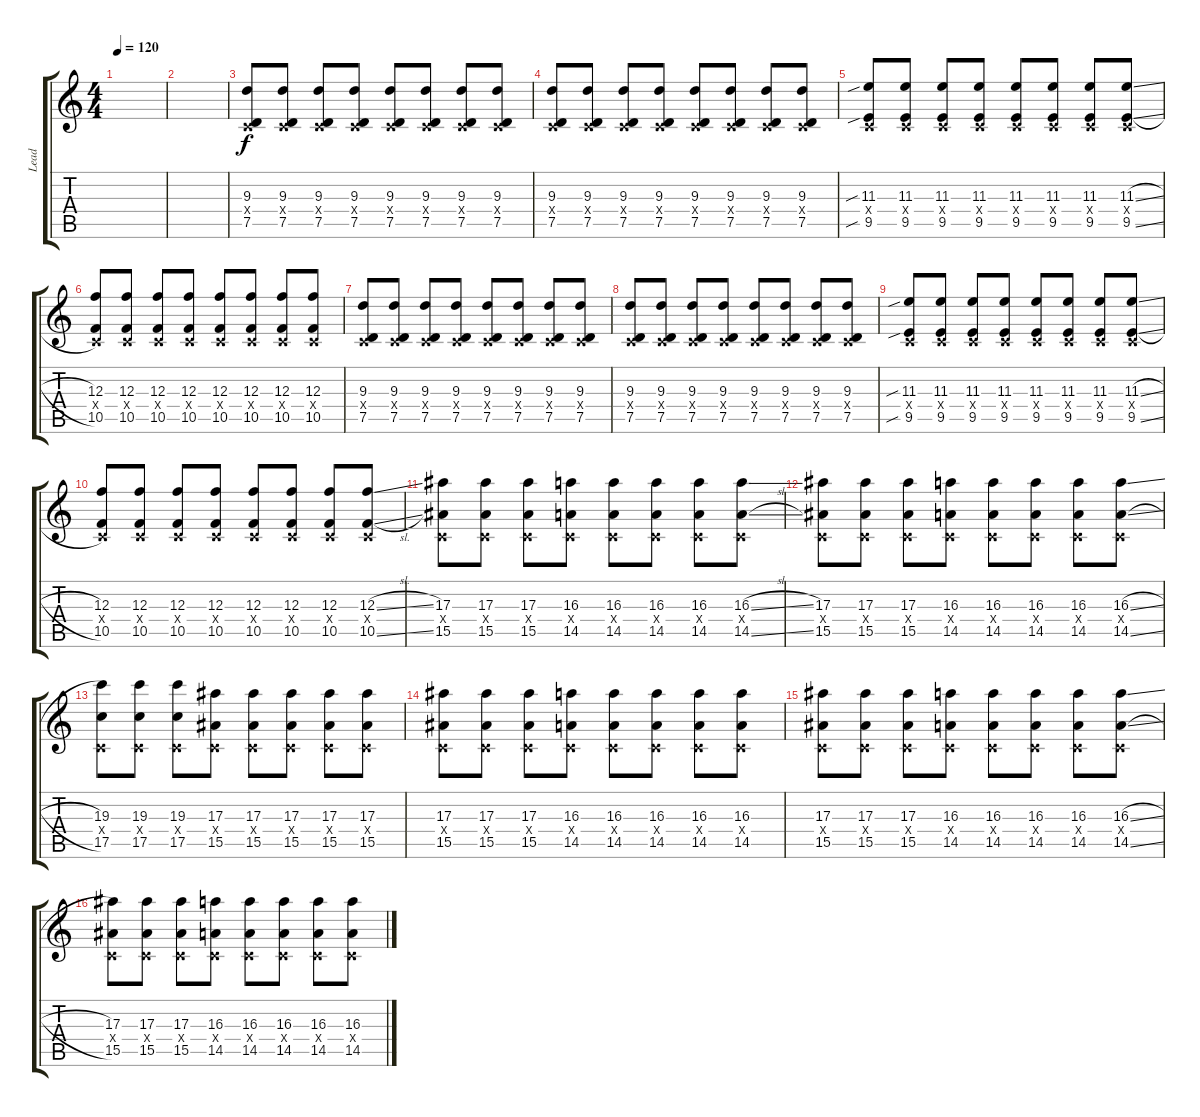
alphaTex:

\track ("Lead" "Lead") {instrument distortionguitar}
\staff {score tabs}
\tuning (D4 A3 F3 C3 G2 C2) {hide}
\ts (4 4)
\tempo 120
\clef g2
\ks c
|
|
(9.3 0.4{x} 7.5).8 (9.3 0.4{x} 7.5).8 (9.3 0.4{x} 7.5).8 (9.3 0.4{x} 7.5).8 (9.3 0.4{x} 7.5).8 (9.3 0.4{x} 7.5).8 (9.3 0.4{x} 7.5).8 (9.3 0.4{x} 7.5).8 |
(9.3 0.4{x} 7.5).8 (9.3 0.4{x} 7.5).8 (9.3 0.4{x} 7.5).8 (9.3 0.4{x} 7.5).8 (9.3 0.4{x} 7.5).8 (9.3 0.4{x} 7.5).8 (9.3 0.4{x} 7.5).8 (9.3 0.4{x} 7.5).8 |
(11.3{sib} 0.4{x} 9.5{sib}).8 (11.3 0.4{x} 9.5).8 (11.3 0.4{x} 9.5).8 (11.3 0.4{x} 9.5).8 (11.3 0.4{x} 9.5).8 (11.3 0.4{x} 9.5).8 (11.3 0.4{x} 9.5).8 (11.3{sl} 0.4{x} 9.5{sl}).8 |
(12.3 0.4{x} 10.5).8 (12.3 0.4{x} 10.5).8 (12.3 0.4{x} 10.5).8 (12.3 0.4{x} 10.5).8 (12.3 0.4{x} 10.5).8 (12.3 0.4{x} 10.5).8 (12.3 0.4{x} 10.5).8 (12.3 0.4{x} 10.5).8 |
(9.3 0.4{x} 7.5).8 (9.3 0.4{x} 7.5).8 (9.3 0.4{x} 7.5).8 (9.3 0.4{x} 7.5).8 (9.3 0.4{x} 7.5).8 (9.3 0.4{x} 7.5).8 (9.3 0.4{x} 7.5).8 (9.3 0.4{x} 7.5).8 |
(9.3 0.4{x} 7.5).8 (9.3 0.4{x} 7.5).8 (9.3 0.4{x} 7.5).8 (9.3 0.4{x} 7.5).8 (9.3 0.4{x} 7.5).8 (9.3 0.4{x} 7.5).8 (9.3 0.4{x} 7.5).8 (9.3 0.4{x} 7.5).8 |
(11.3{sib} 0.4{x} 9.5{sib}).8 (11.3 0.4{x} 9.5).8 (11.3 0.4{x} 9.5).8 (11.3 0.4{x} 9.5).8 (11.3 0.4{x} 9.5).8 (11.3 0.4{x} 9.5).8 (11.3 0.4{x} 9.5).8 (11.3{sl} 0.4{x} 9.5{sl}).8 |
(12.3 0.4{x} 10.5).8 (12.3 0.4{x} 10.5).8 (12.3 0.4{x} 10.5).8 (12.3 0.4{x} 10.5).8 (12.3 0.4{x} 10.5).8 (12.3 0.4{x} 10.5).8 (12.3 0.4{x} 10.5).8 (12.3{sl} 0.4{x} 10.5{sl}).8 |
(17.3 0.4{x} 15.5).8 (17.3 0.4{x} 15.5).8 (17.3 0.4{x} 15.5).8 (16.3 0.4{x} 14.5).8 (16.3 0.4{x} 14.5).8 (16.3 0.4{x} 14.5).8 (16.3 0.4{x} 14.5).8 (16.3{sl} 0.4{x} 14.5{sl}).8 |
(17.3 0.4{x} 15.5).8 (17.3 0.4{x} 15.5).8 (17.3 0.4{x} 15.5).8 (16.3 0.4{x} 14.5).8 (16.3 0.4{x} 14.5).8 (16.3 0.4{x} 14.5).8 (16.3 0.4{x} 14.5).8 (16.3{sl} 0.4{x} 14.5{sl}).8 |
(19.3 0.4{x} 17.5).8 (19.3 0.4{x} 17.5).8 (19.3 0.4{x} 17.5).8 (17.3 0.4{x} 15.5).8 (17.3 0.4{x} 15.5).8 (17.3 0.4{x} 15.5).8 (17.3 0.4{x} 15.5).8 (17.3 0.4{x} 15.5).8 |
(17.3 0.4{x} 15.5).8 (17.3 0.4{x} 15.5).8 (17.3 0.4{x} 15.5).8 (16.3 0.4{x} 14.5).8 (16.3 0.4{x} 14.5).8 (16.3 0.4{x} 14.5).8 (16.3 0.4{x} 14.5).8 (16.3 0.4{x} 14.5).8 |
(17.3 0.4{x} 15.5).8 (17.3 0.4{x} 15.5).8 (17.3 0.4{x} 15.5).8 (16.3 0.4{x} 14.5).8 (16.3 0.4{x} 14.5).8 (16.3 0.4{x} 14.5).8 (16.3 0.4{x} 14.5).8 (16.3{sl} 0.4{x} 14.5{sl}).8 |
(17.3 0.4{x} 15.5).8 (17.3 0.4{x} 15.5).8 (17.3 0.4{x} 15.5).8 (16.3 0.4{x} 14.5).8 (16.3 0.4{x} 14.5).8 (16.3 0.4{x} 14.5).8 (16.3 0.4{x} 14.5).8 (16.3{sl} 0.4{x} 14.5{sl}).8
